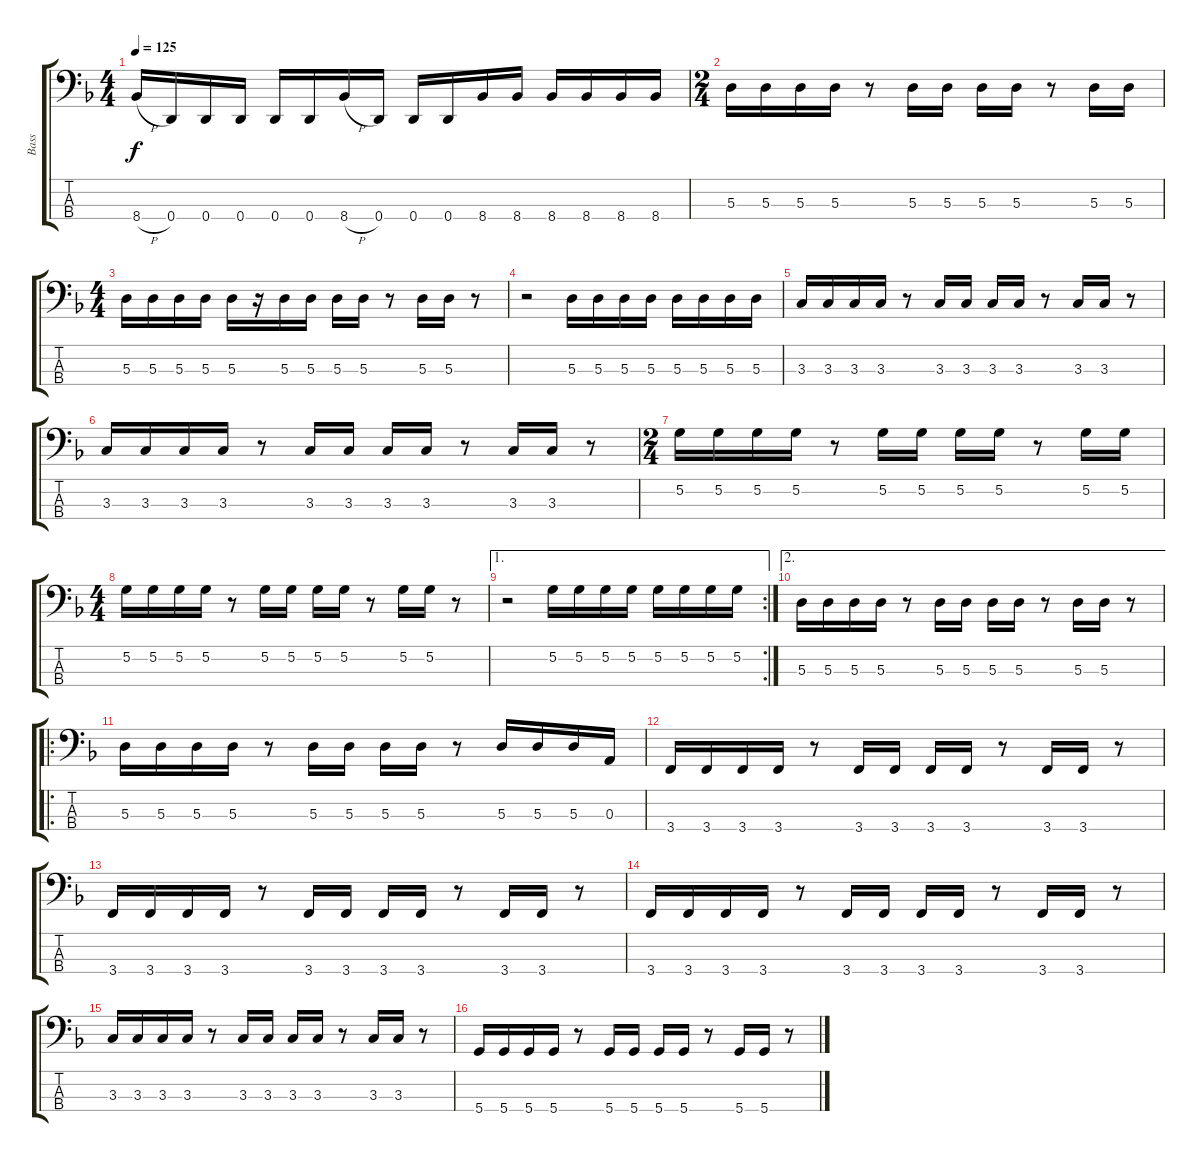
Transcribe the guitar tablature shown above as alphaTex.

\track ("Bass" "Bass") {instrument electricbasspick}
\staff {score tabs}
\tuning (G2 D2 A1 D1) {hide}
\ts (4 4)
\tempo 125
\clef f4
\ks f
8.4{h}.16{dy f} 0.4.16 0.4.16 0.4.16 0.4.16 0.4.16 8.4{h}.16 0.4.16 0.4.16 0.4.16 8.4.16 8.4.16 8.4.16 8.4.16 8.4.16 8.4.16 |
\ts (2 4)
5.3.16 5.3.16 5.3.16 5.3.16 r.8 5.3.16 5.3.16 5.3.16 5.3.16 r.8 5.3.16 5.3.16 |
\ts (4 4)
5.3.16 5.3.16 5.3.16 5.3.16 5.3.16 r.16 5.3.16 5.3.16 5.3.16 5.3.16 r.8 5.3.16 5.3.16 r.8 |
r.2 5.3.16 5.3.16 5.3.16 5.3.16 5.3.16 5.3.16 5.3.16 5.3.16 |
3.3.16 3.3.16 3.3.16 3.3.16 r.8 3.3.16 3.3.16 3.3.16 3.3.16 r.8 3.3.16 3.3.16 r.8 |
3.3.16 3.3.16 3.3.16 3.3.16 r.8 3.3.16 3.3.16 3.3.16 3.3.16 r.8 3.3.16 3.3.16 r.8 |
\ts (2 4)
5.2.16 5.2.16 5.2.16 5.2.16 r.8 5.2.16 5.2.16 5.2.16 5.2.16 r.8 5.2.16 5.2.16 |
\ts (4 4)
5.2.16 5.2.16 5.2.16 5.2.16 r.8 5.2.16 5.2.16 5.2.16 5.2.16 r.8 5.2.16 5.2.16 r.8 |
\ae 1
\rc 2
r.2 5.2.16 5.2.16 5.2.16 5.2.16 5.2.16 5.2.16 5.2.16 5.2.16 |
\ae 2
5.3.16 5.3.16 5.3.16 5.3.16 r.8 5.3.16 5.3.16 5.3.16 5.3.16 r.8 5.3.16 5.3.16 r.8 |
\ro
5.3.16 5.3.16 5.3.16 5.3.16 r.8 5.3.16 5.3.16 5.3.16 5.3.16 r.8 5.3.16 5.3.16 5.3.16 0.3.16 |
3.4.16 3.4.16 3.4.16 3.4.16 r.8 3.4.16 3.4.16 3.4.16 3.4.16 r.8 3.4.16 3.4.16 r.8 |
3.4.16 3.4.16 3.4.16 3.4.16 r.8 3.4.16 3.4.16 3.4.16 3.4.16 r.8 3.4.16 3.4.16 r.8 |
3.4.16 3.4.16 3.4.16 3.4.16 r.8 3.4.16 3.4.16 3.4.16 3.4.16 r.8 3.4.16 3.4.16 r.8 |
3.3.16 3.3.16 3.3.16 3.3.16 r.8 3.3.16 3.3.16 3.3.16 3.3.16 r.8 3.3.16 3.3.16 r.8 |
5.4.16 5.4.16 5.4.16 5.4.16 r.8 5.4.16 5.4.16 5.4.16 5.4.16 r.8 5.4.16 5.4.16 r.8
